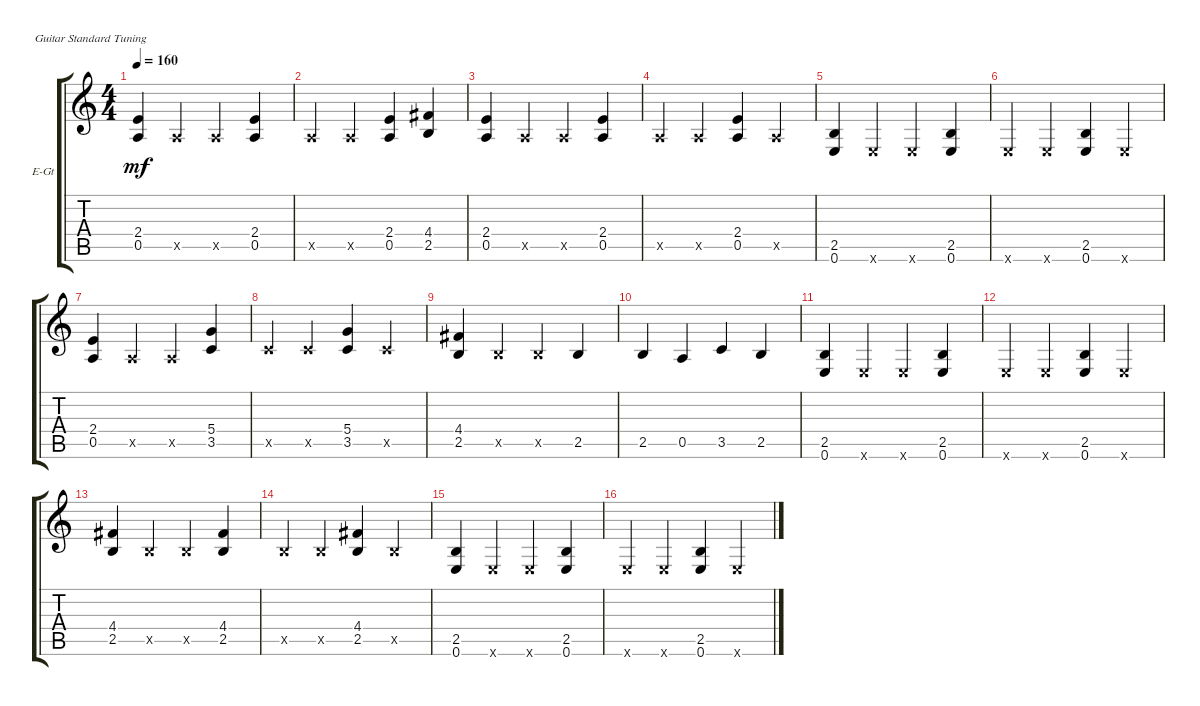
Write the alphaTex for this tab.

\defaultSystemsLayout 4
\bracketExtendMode groupsimilarinstruments
\firstSystemTrackNameOrientation horizontal
\otherSystemsTrackNameOrientation horizontal
\track ("Electric Guitar" "E-Gt") {instrument distortionguitar}
\staff {score tabs}
\tuning (E4 B3 G3 D3 A2 E2)
\ts (4 4)
\tempo 160
\clef g2
\ks c
(0.5 2.4).4{dy mf} 0.5{x}.4 0.5{x}.4 (0.5 2.4).4 |
0.5{x}.4 0.5{x}.4 (0.5 2.4).4 (2.5 4.4).4 |
(0.5 2.4).4 0.5{x}.4 0.5{x}.4 (0.5 2.4).4 |
0.5{x}.4 0.5{x}.4 (0.5 2.4).4 0.5{x}.4 |
(0.6 2.5).4 0.6{x}.4 0.6{x}.4 (0.6 2.5).4 |
0.6{x}.4 0.6{x}.4 (0.6 2.5).4 0.6{x}.4 |
(0.5 2.4).4 0.5{x}.4 0.5{x}.4 (3.5 5.4).4 |
3.5{x}.4 3.5{x}.4 (3.5 5.4).4 3.5{x}.4 |
(2.5 4.4).4 2.5{x}.4 2.5{x}.4 2.5.4 |
2.5.4 0.5.4 3.5.4 2.5.4 |
(0.6 2.5).4 0.6{x}.4 0.6{x}.4 (0.6 2.5).4 |
0.6{x}.4 0.6{x}.4 (0.6 2.5).4 0.6{x}.4 |
(2.5 4.4).4 2.5{x}.4 2.5{x}.4 (2.5 4.4).4 |
2.5{x}.4 2.5{x}.4 (2.5 4.4).4 2.5{x}.4 |
(0.6 2.5).4 0.6{x}.4 0.6{x}.4 (0.6 2.5).4 |
0.6{x}.4 0.6{x}.4 (0.6 2.5).4 0.6{x}.4
